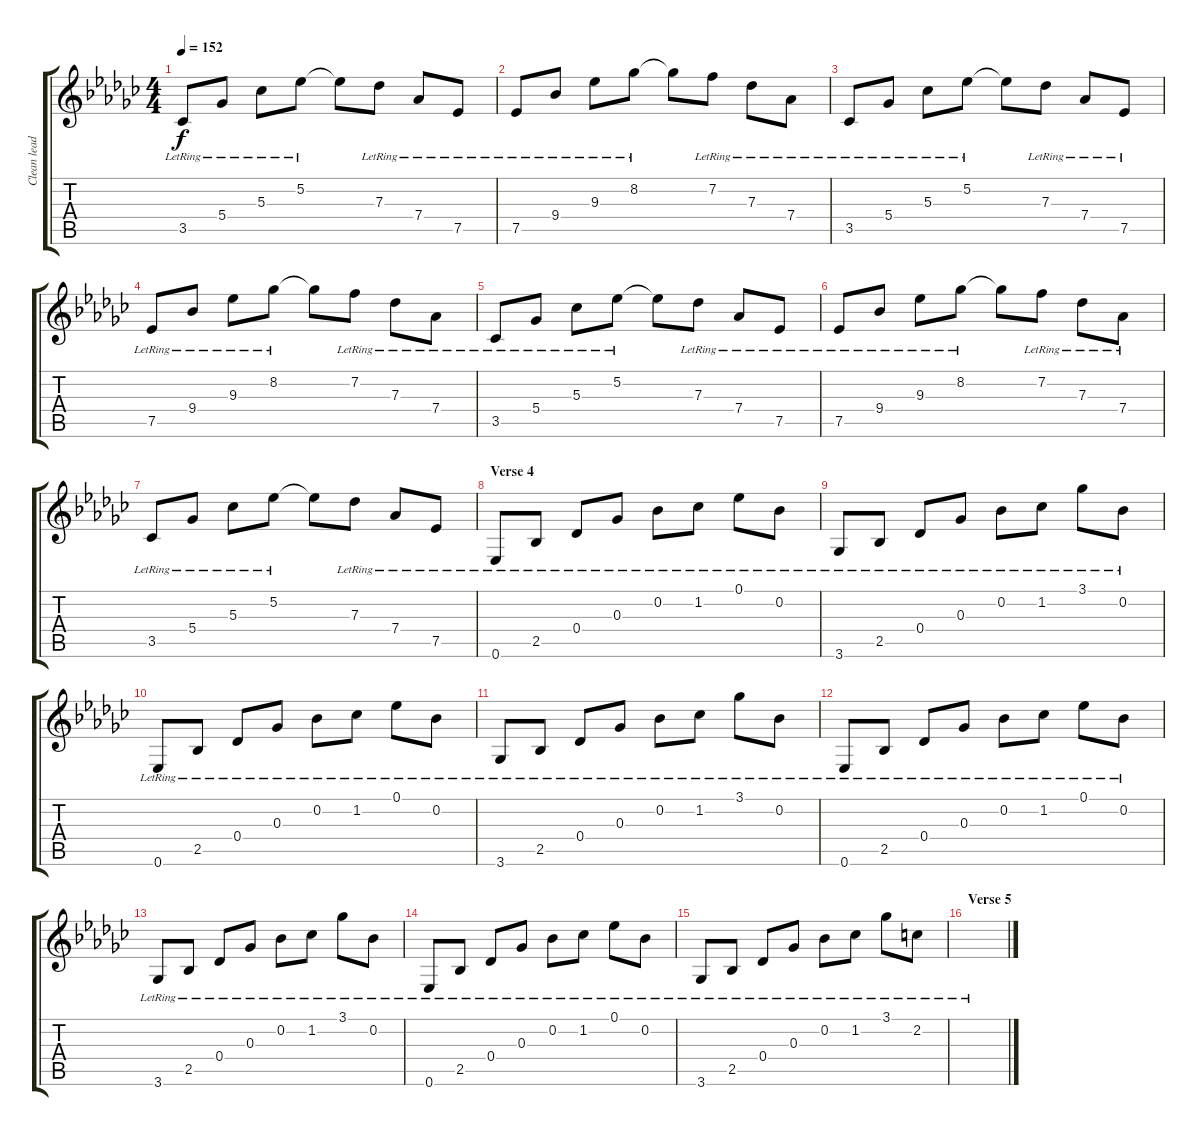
\track ("Clean lead" "Clean lead") {instrument electricguitarclean}
\staff {score tabs}
\tuning (Eb4 Bb3 Gb3 Db3 Ab2 Eb2) {hide}
\ts (4 4)
\tempo 152
\clef g2
\ks gb
3.5{lr}.8{dy f} 5.4{lr}.8 5.3{lr}.8 5.2{lr}.8 5.2{t}.8 7.3{lr}.8 7.4{lr}.8 7.5{lr}.8 |
7.5{lr}.8 9.4{lr}.8 9.3{lr}.8 8.2{lr}.8 8.2{t}.8 7.2{lr}.8 7.3{lr}.8 7.4{lr}.8 |
3.5{lr}.8 5.4{lr}.8 5.3{lr}.8 5.2{lr}.8 5.2{t}.8 7.3{lr}.8 7.4{lr}.8 7.5{lr}.8 |
7.5{lr}.8 9.4{lr}.8 9.3{lr}.8 8.2{lr}.8 8.2{t}.8 7.2{lr}.8 7.3{lr}.8 7.4{lr}.8 |
3.5{lr}.8 5.4{lr}.8 5.3{lr}.8 5.2{lr}.8 5.2{t}.8 7.3{lr}.8 7.4{lr}.8 7.5{lr}.8 |
7.5{lr}.8 9.4{lr}.8 9.3{lr}.8 8.2{lr}.8 8.2{t}.8 7.2{lr}.8 7.3{lr}.8 7.4{lr}.8 |
3.5{lr}.8 5.4{lr}.8 5.3{lr}.8 5.2{lr}.8 5.2{t}.8 7.3{lr}.8 7.4{lr}.8 7.5{lr}.8 |
\section ("" "Verse 4")
0.6{lr}.8 2.5{lr}.8 0.4{lr}.8 0.3{lr}.8 0.2{lr}.8 1.2{lr}.8 0.1{lr}.8 0.2{lr}.8 |
3.6{lr}.8 2.5{lr}.8 0.4{lr}.8 0.3{lr}.8 0.2{lr}.8 1.2{lr}.8 3.1{lr}.8 0.2{lr}.8 |
0.6{lr}.8 2.5{lr}.8 0.4{lr}.8 0.3{lr}.8 0.2{lr}.8 1.2{lr}.8 0.1{lr}.8 0.2{lr}.8 |
3.6{lr}.8 2.5{lr}.8 0.4{lr}.8 0.3{lr}.8 0.2{lr}.8 1.2{lr}.8 3.1{lr}.8 0.2{lr}.8 |
0.6{lr}.8 2.5{lr}.8 0.4{lr}.8 0.3{lr}.8 0.2{lr}.8 1.2{lr}.8 0.1{lr}.8 0.2{lr}.8 |
3.6{lr}.8 2.5{lr}.8 0.4{lr}.8 0.3{lr}.8 0.2{lr}.8 1.2{lr}.8 3.1{lr}.8 0.2{lr}.8 |
0.6{lr}.8 2.5{lr}.8 0.4{lr}.8 0.3{lr}.8 0.2{lr}.8 1.2{lr}.8 0.1{lr}.8 0.2{lr}.8 |
3.6{lr}.8 2.5{lr}.8 0.4{lr}.8 0.3{lr}.8 0.2{lr}.8 1.2{lr}.8 3.1{lr}.8 2.2{lr}.8 |
\section ("" "Verse 5")
